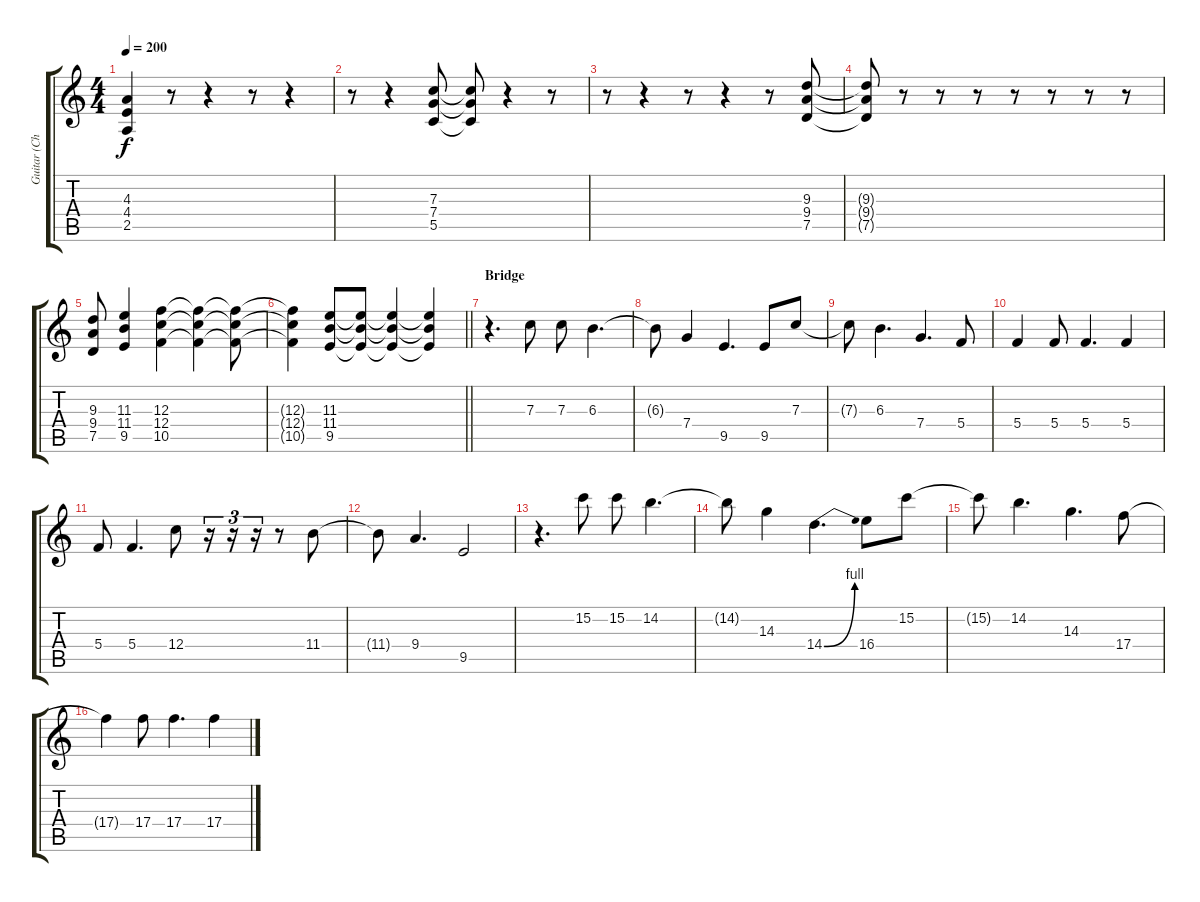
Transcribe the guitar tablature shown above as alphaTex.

\track ("Guitar (Chorus)" "Guitar (Ch") {instrument distortionguitar}
\staff {score tabs}
\tuning (D4 A3 F3 C3 G2 D2) {hide}
\ts (4 4)
\tempo 200
\clef g2
\ks c
(4.3 4.4 2.5).4{dy f} r.8 r.4 r.8 r.4 |
r.8 r.4 (7.3 7.4 5.5).8 (7.3{t} 7.4{t} 5.5{t}).8 r.4 r.8 |
r.8 r.4 r.8 r.4 r.8 (9.3 9.4 7.5).8 |
(9.3{t} 9.4{t} 7.5{t}).8 r.8 r.8 r.8 r.8 r.8 r.8 r.8 |
(9.3 9.4 7.5).8 (11.3 11.4 9.5).4 (12.3 12.4 10.5).4 (12.3{t} 12.4{t} 10.5{t}).4 (12.3{t} 12.4{t} 10.5{t}).8 |
\barLineRight lightlight
(12.3{t} 12.4{t} 10.5{t}).4 (11.3 11.4 9.5).8 (11.3{t} 11.4{t} 9.5{t}).8 (11.3{t} 11.4{t} 9.5{t}).4 (11.3{t} 11.4{t} 9.5{t}).4 |
\section ("" "Bridge")
r.4{d} 7.3.8 7.3.8 6.3.4{d} |
6.3{t}.8 7.4.4 9.5.4{d} 9.5.8 7.3.8 |
7.3{t}.8 6.3.4{d} 7.4.4{d} 5.4.8 |
5.4.4 5.4.8 5.4.4{d} 5.4.4 |
5.4.8 5.4.4{d} 12.4.8 r.16{tu (3 2)} r.16{tu (3 2)} r.16{tu (3 2)} r.8 11.4.8 |
11.4{t}.8 9.4.4{d} 9.5.2 |
r.4{d} 15.2.8 15.2.8 14.2.4{d} |
14.2{t}.8 14.3.4 14.4{be (bend 0 0 60 4)}.4{d} 16.4.8 15.2.8 |
15.2{t}.8 14.2.4{d} 14.3.4{d} 17.4.8 |
17.4{t}.4 17.4.8 17.4.4{d} 17.4.4
